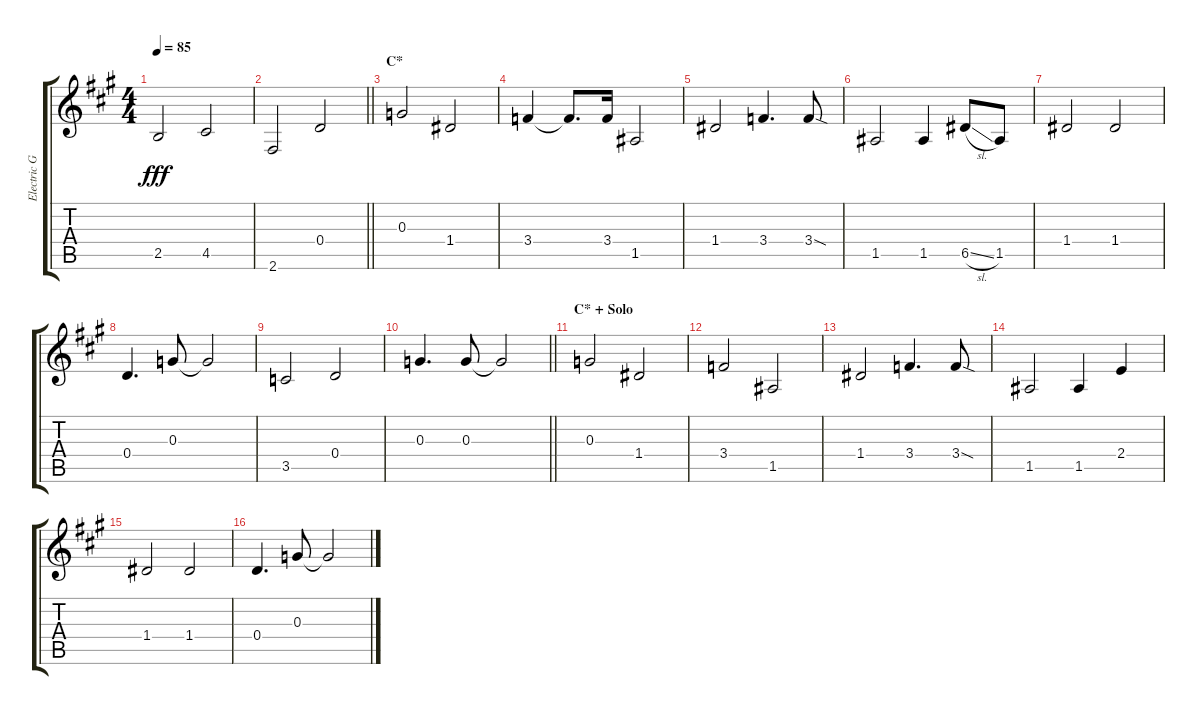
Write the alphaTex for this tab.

\track ("Electric Guitar" "Electric G") {instrument distortionguitar}
\staff {score tabs}
\tuning (E4 B3 G3 D3 A2 E2) {hide}
\ts (4 4)
\tempo 85
\clef g2
\ks a
2.5.2{dy fff} 4.5.2 |
\barLineRight lightlight
2.6.2 0.4.2 |
\section ("" "C*")
0.3.2 1.4.2 |
3.4.4 3.4{t}.8{d} 3.4.16 1.5.2 |
1.4.2 3.4.4{d} 3.4{sod}.8 |
1.5.2 1.5.4 6.5{sl}.8 1.5.8 |
1.4.2 1.4.2 |
0.4.4{d} 0.3.8 0.3{t}.2 |
3.5.2 0.4.2 |
\barLineRight lightlight
0.3.4{d} 0.3.8 0.3{t}.2 |
\section ("" "C* + Solo")
0.3.2 1.4.2 |
3.4.2 1.5.2 |
1.4.2 3.4.4{d} 3.4{sod}.8 |
1.5.2 1.5.4 2.4.4 |
1.4.2 1.4.2 |
0.4.4{d} 0.3.8 0.3{t}.2
